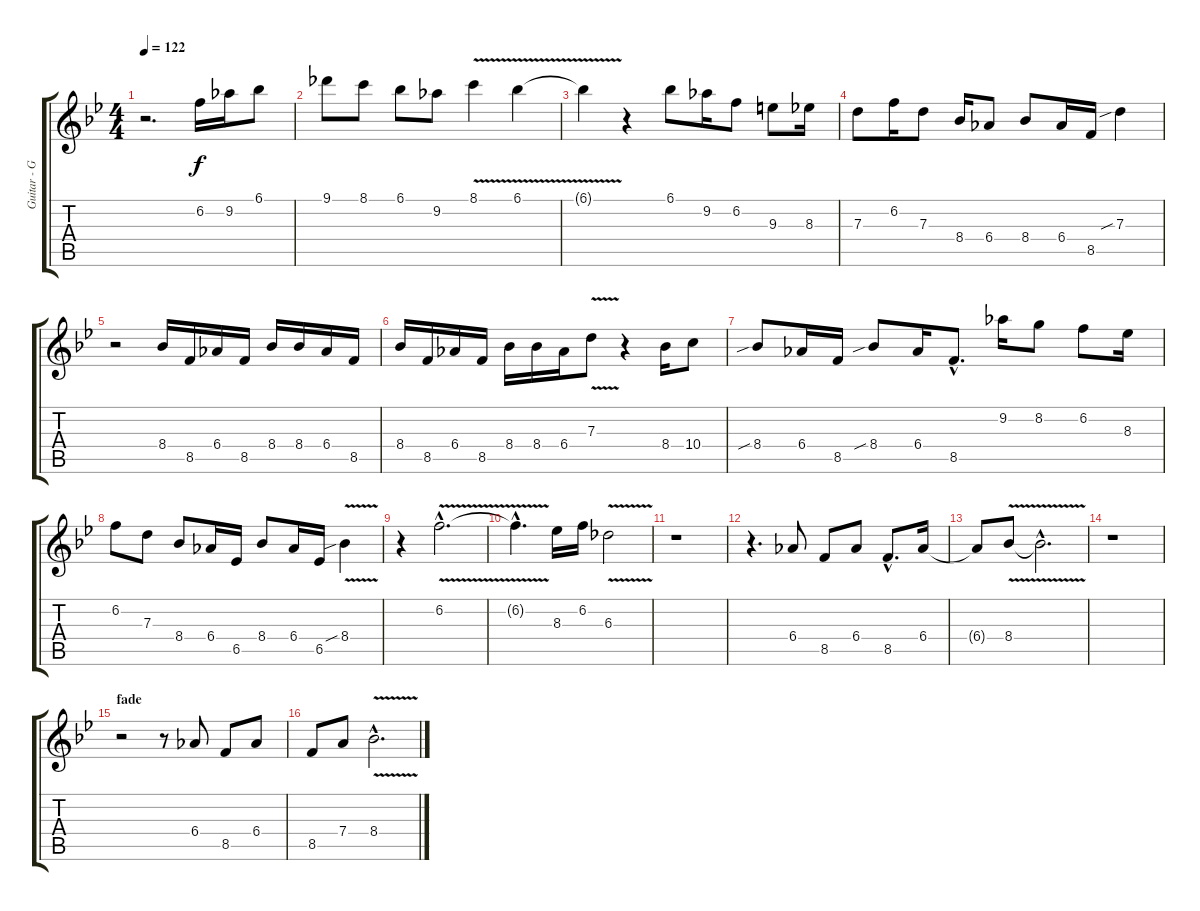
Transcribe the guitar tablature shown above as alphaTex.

\track ("Guitar - George Benson" "Guitar - G") {instrument electricguitarjazz}
\staff {score tabs}
\tuning (E4 B3 G3 D3 A2 E2) {hide}
\ts (4 4)
\tempo 122
\clef g2
\ks bb
r.2{d dy f} 6.2.16 9.2.16 6.1.8 |
9.1.8 8.1.8 6.1.8 9.2.8 8.1{v}.4 6.1{v}.4 |
6.1{t}.4 r.4 6.1.8 9.2.16 6.2.8 9.3.8 8.3.16 |
7.3.8 6.2.16 7.3.8 8.4.16 6.4.8 8.4.8 6.4.16 8.5.16 7.3{sib}.4 |
r.2 8.4.16 8.5.16 6.4.16 8.5.16 8.4.16 8.4.16 6.4.16 8.5.16 |
8.4.16 8.5.16 6.4.16 8.5.16 8.4.16 8.4.16 6.4.16 7.3{v}.8 r.4 8.4.16 10.4.8 |
8.4{sib}.8 6.4.16 8.5.16 8.4{sib}.8 6.4.16 8.5{hac}.8{d} 9.2.16 8.2.8 6.2.8 8.3.16 |
6.2.8 7.3.8 8.4.8 6.4.16 6.5.16 8.4.8 6.4.16 6.5.16 8.4{v sib}.4 |
r.4 6.2{v hac}.2{d} |
6.2{hac t}.4{d} 8.3.16 6.2.16 6.3{v}.2 |
r.1 |
r.4{d} 6.4.8 8.5.8 6.4.8 8.5{hac}.8{d} 6.4.16 |
6.4{t}.8 8.4{v}.8 8.4{hac t}.2{d} |
r.1 |
\section ("" "fade")
r.2{volume 0} r.8 6.4.8 8.5.8 6.4.8 |
8.5.8 7.4.8 8.4{v hac}.2{d}
